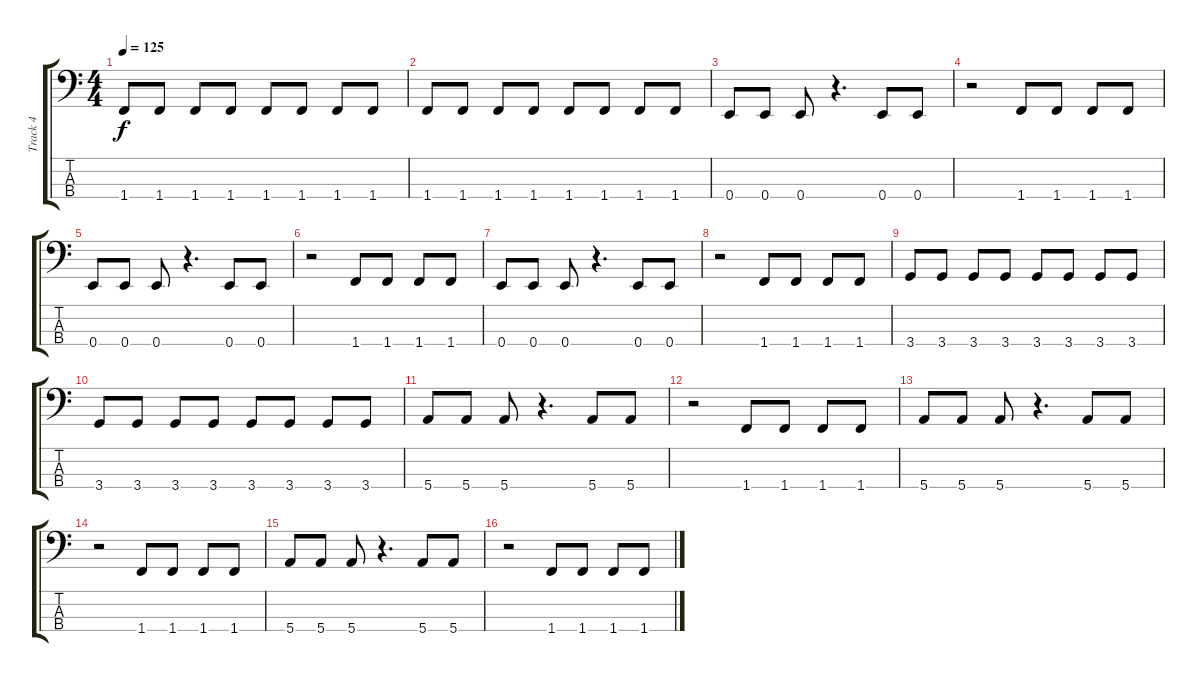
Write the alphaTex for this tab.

\track ("Track 4" "Track 4") {instrument electricbasspick}
\staff {score tabs}
\tuning (G2 D2 A1 E1) {hide}
\ts (4 4)
\tempo 125
\clef f4
\ks c
1.4.8{dy f} 1.4.8 1.4.8 1.4.8 1.4.8 1.4.8 1.4.8 1.4.8 |
1.4.8 1.4.8 1.4.8 1.4.8 1.4.8 1.4.8 1.4.8 1.4.8 |
0.4.8 0.4.8 0.4.8 r.4{d} 0.4.8 0.4.8 |
r.2 1.4.8 1.4.8 1.4.8 1.4.8 |
0.4.8 0.4.8 0.4.8 r.4{d} 0.4.8 0.4.8 |
r.2 1.4.8 1.4.8 1.4.8 1.4.8 |
0.4.8 0.4.8 0.4.8 r.4{d} 0.4.8 0.4.8 |
r.2 1.4.8 1.4.8 1.4.8 1.4.8 |
3.4.8 3.4.8 3.4.8 3.4.8 3.4.8 3.4.8 3.4.8 3.4.8 |
3.4.8 3.4.8 3.4.8 3.4.8 3.4.8 3.4.8 3.4.8 3.4.8 |
5.4.8 5.4.8 5.4.8 r.4{d} 5.4.8 5.4.8 |
r.2 1.4.8 1.4.8 1.4.8 1.4.8 |
5.4.8 5.4.8 5.4.8 r.4{d} 5.4.8 5.4.8 |
r.2 1.4.8 1.4.8 1.4.8 1.4.8 |
5.4.8 5.4.8 5.4.8 r.4{d} 5.4.8 5.4.8 |
r.2 1.4.8 1.4.8 1.4.8 1.4.8
